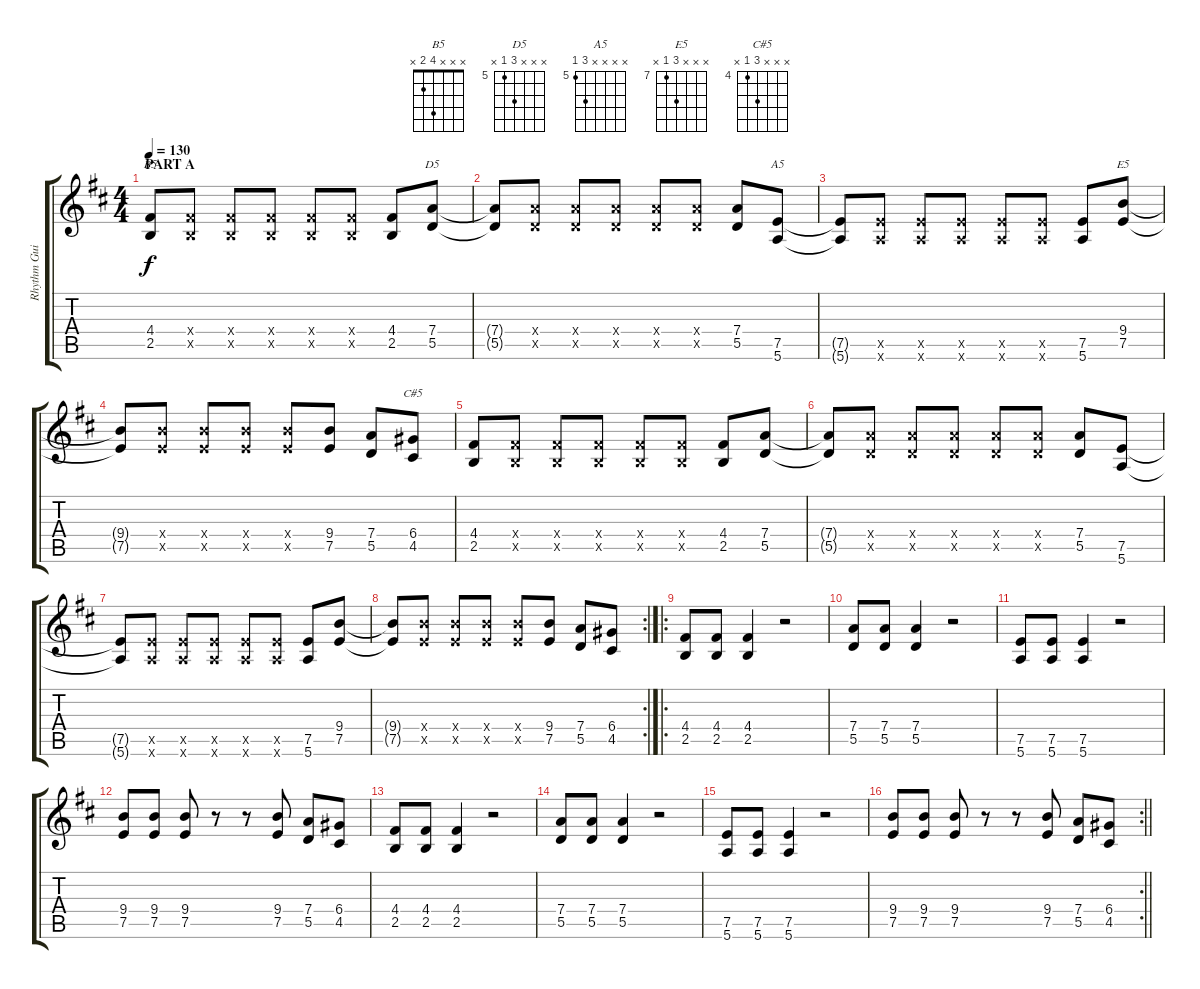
\track ("Rhythm Guitar" "Rhythm Gui") {instrument overdrivenguitar}
\staff {score tabs}
\tuning (E4 B3 G3 D3 A2 E2) {hide}
\chord ("B5" x x x 4 2 x)
\chord ("D5" x x x 7 5 x) {firstfret 5}
\chord ("A5" x x x x 7 5) {firstfret 5}
\chord ("E5" x x x 9 7 x) {firstfret 7}
\chord ("C#5" x x x 6 4 x) {firstfret 4}
\ts (4 4)
\section ("" "PART A")
\tempo 130
\clef g2
\ks d
(4.4 2.5).8{ch "B5" dy f instrument overdrivenguitar} (4.4{x} 2.5{x}).8 (4.4{x} 2.5{x}).8 (4.4{x} 2.5{x}).8 (4.4{x} 2.5{x}).8 (4.4{x} 2.5{x}).8 (4.4 2.5).8 (7.4 5.5).8{ch "D5"} |
(7.4{t} 5.5{t}).8 (7.4{x} 5.5{x}).8 (7.4{x} 5.5{x}).8 (7.4{x} 5.5{x}).8 (7.4{x} 5.5{x}).8 (7.4{x} 5.5{x}).8 (7.4 5.5).8 (7.5 5.6).8{ch "A5"} |
(7.5{t} 5.6{t}).8 (7.5{x} 5.6{x}).8 (7.5{x} 5.6{x}).8 (7.5{x} 5.6{x}).8 (7.5{x} 5.6{x}).8 (7.5{x} 5.6{x}).8 (7.5 5.6).8 (9.4 7.5).8{ch "E5"} |
(9.4{t} 7.5{t}).8 (9.4{x} 7.5{x}).8 (9.4{x} 7.5{x}).8 (9.4{x} 7.5{x}).8 (9.4{x} 7.5{x}).8 (9.4 7.5).8 (7.4 5.5).8 (6.4 4.5).8{ch "C#5"} |
(4.4 2.5).8 (4.4{x} 2.5{x}).8 (4.4{x} 2.5{x}).8 (4.4{x} 2.5{x}).8 (4.4{x} 2.5{x}).8 (4.4{x} 2.5{x}).8 (4.4 2.5).8 (7.4 5.5).8 |
(7.4{t} 5.5{t}).8 (7.4{x} 5.5{x}).8 (7.4{x} 5.5{x}).8 (7.4{x} 5.5{x}).8 (7.4{x} 5.5{x}).8 (7.4{x} 5.5{x}).8 (7.4 5.5).8 (7.5 5.6).8 |
(7.5{t} 5.6{t}).8 (7.5{x} 5.6{x}).8 (7.5{x} 5.6{x}).8 (7.5{x} 5.6{x}).8 (7.5{x} 5.6{x}).8 (7.5{x} 5.6{x}).8 (7.5 5.6).8 (9.4 7.5).8 |
\rc 2
(9.4{t} 7.5{t}).8 (9.4{x} 7.5{x}).8 (9.4{x} 7.5{x}).8 (9.4{x} 7.5{x}).8 (9.4{x} 7.5{x}).8 (9.4 7.5).8 (7.4 5.5).8 (6.4 4.5).8 |
\ro
(4.4 2.5).8 (4.4 2.5).8 (4.4 2.5).4 r.2 |
(7.4 5.5).8 (7.4 5.5).8 (7.4 5.5).4 r.2 |
(7.5 5.6).8 (7.5 5.6).8 (7.5 5.6).4 r.2 |
(9.4 7.5).8 (9.4 7.5).8 (9.4 7.5).8 r.8 r.8 (9.4 7.5).8 (7.4 5.5).8 (6.4 4.5).8 |
(4.4 2.5).8 (4.4 2.5).8 (4.4 2.5).4 r.2 |
(7.4 5.5).8 (7.4 5.5).8 (7.4 5.5).4 r.2 |
(7.5 5.6).8 (7.5 5.6).8 (7.5 5.6).4 r.2 |
\rc 2
\barLineRight lightlight
(9.4 7.5).8 (9.4 7.5).8 (9.4 7.5).8 r.8 r.8 (9.4 7.5).8 (7.4 5.5).8 (6.4 4.5).8
